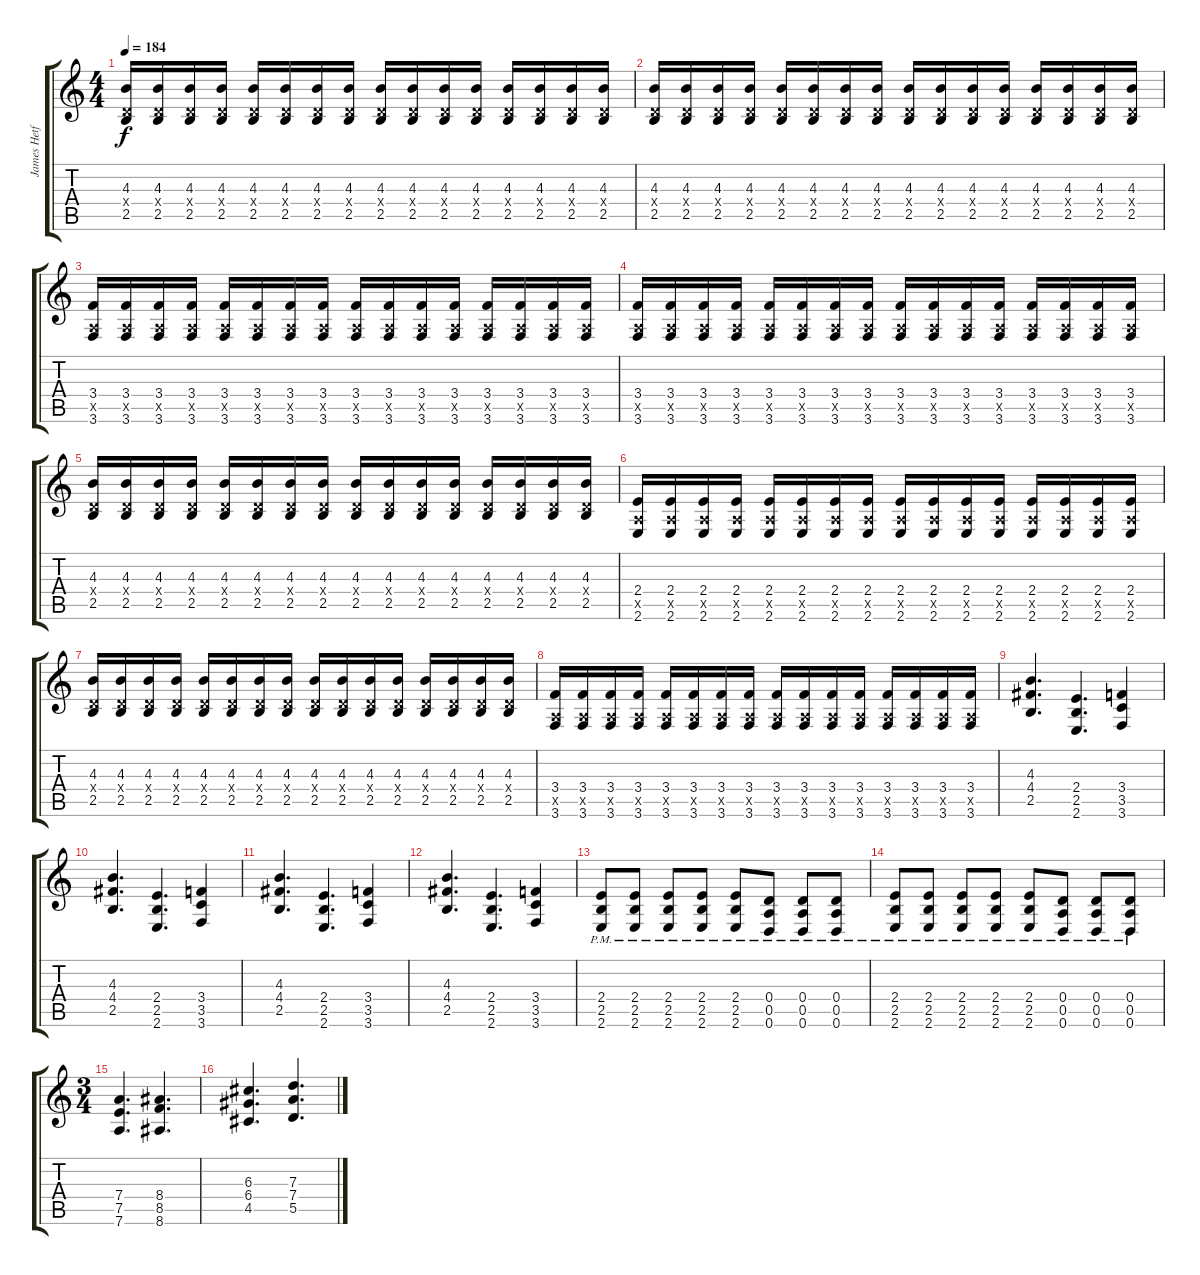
\track ("James Hetfield" "James Hetf") {instrument distortionguitar}
\staff {score tabs}
\tuning (E4 B3 G3 D3 A2 D2) {hide}
\ts (4 4)
\tempo 184
\clef g2
\ks c
(4.3 0.4{x} 2.5).16{dy f} (4.3 0.4{x} 2.5).16 (4.3 0.4{x} 2.5).16 (4.3 0.4{x} 2.5).16 (4.3 0.4{x} 2.5).16 (4.3 0.4{x} 2.5).16 (4.3 0.4{x} 2.5).16 (4.3 0.4{x} 2.5).16 (4.3 0.4{x} 2.5).16 (4.3 0.4{x} 2.5).16 (4.3 0.4{x} 2.5).16 (4.3 0.4{x} 2.5).16 (4.3 0.4{x} 2.5).16 (4.3 0.4{x} 2.5).16 (4.3 0.4{x} 2.5).16 (4.3 0.4{x} 2.5).16 |
(4.3 0.4{x} 2.5).16 (4.3 0.4{x} 2.5).16 (4.3 0.4{x} 2.5).16 (4.3 0.4{x} 2.5).16 (4.3 0.4{x} 2.5).16 (4.3 0.4{x} 2.5).16 (4.3 0.4{x} 2.5).16 (4.3 0.4{x} 2.5).16 (4.3 0.4{x} 2.5).16 (4.3 0.4{x} 2.5).16 (4.3 0.4{x} 2.5).16 (4.3 0.4{x} 2.5).16 (4.3 0.4{x} 2.5).16 (4.3 0.4{x} 2.5).16 (4.3 0.4{x} 2.5).16 (4.3 0.4{x} 2.5).16 |
(3.4 0.5{x} 3.6).16 (3.4 0.5{x} 3.6).16 (3.4 0.5{x} 3.6).16 (3.4 0.5{x} 3.6).16 (3.4 0.5{x} 3.6).16 (3.4 0.5{x} 3.6).16 (3.4 0.5{x} 3.6).16 (3.4 0.5{x} 3.6).16 (3.4 0.5{x} 3.6).16 (3.4 0.5{x} 3.6).16 (3.4 0.5{x} 3.6).16 (3.4 0.5{x} 3.6).16 (3.4 0.5{x} 3.6).16 (3.4 0.5{x} 3.6).16 (3.4 0.5{x} 3.6).16 (3.4 0.5{x} 3.6).16 |
(3.4 0.5{x} 3.6).16 (3.4 0.5{x} 3.6).16 (3.4 0.5{x} 3.6).16 (3.4 0.5{x} 3.6).16 (3.4 0.5{x} 3.6).16 (3.4 0.5{x} 3.6).16 (3.4 0.5{x} 3.6).16 (3.4 0.5{x} 3.6).16 (3.4 0.5{x} 3.6).16 (3.4 0.5{x} 3.6).16 (3.4 0.5{x} 3.6).16 (3.4 0.5{x} 3.6).16 (3.4 0.5{x} 3.6).16 (3.4 0.5{x} 3.6).16 (3.4 0.5{x} 3.6).16 (3.4 0.5{x} 3.6).16 |
(4.3 0.4{x} 2.5).16 (4.3 0.4{x} 2.5).16 (4.3 0.4{x} 2.5).16 (4.3 0.4{x} 2.5).16 (4.3 0.4{x} 2.5).16 (4.3 0.4{x} 2.5).16 (4.3 0.4{x} 2.5).16 (4.3 0.4{x} 2.5).16 (4.3 0.4{x} 2.5).16 (4.3 0.4{x} 2.5).16 (4.3 0.4{x} 2.5).16 (4.3 0.4{x} 2.5).16 (4.3 0.4{x} 2.5).16 (4.3 0.4{x} 2.5).16 (4.3 0.4{x} 2.5).16 (4.3 0.4{x} 2.5).16 |
(2.4 0.5{x} 2.6).16 (2.4 0.5{x} 2.6).16 (2.4 0.5{x} 2.6).16 (2.4 0.5{x} 2.6).16 (2.4 0.5{x} 2.6).16 (2.4 0.5{x} 2.6).16 (2.4 0.5{x} 2.6).16 (2.4 0.5{x} 2.6).16 (2.4 0.5{x} 2.6).16 (2.4 0.5{x} 2.6).16 (2.4 0.5{x} 2.6).16 (2.4 0.5{x} 2.6).16 (2.4 0.5{x} 2.6).16 (2.4 0.5{x} 2.6).16 (2.4 0.5{x} 2.6).16 (2.4 0.5{x} 2.6).16 |
(4.3 0.4{x} 2.5).16 (4.3 0.4{x} 2.5).16 (4.3 0.4{x} 2.5).16 (4.3 0.4{x} 2.5).16 (4.3 0.4{x} 2.5).16 (4.3 0.4{x} 2.5).16 (4.3 0.4{x} 2.5).16 (4.3 0.4{x} 2.5).16 (4.3 0.4{x} 2.5).16 (4.3 0.4{x} 2.5).16 (4.3 0.4{x} 2.5).16 (4.3 0.4{x} 2.5).16 (4.3 0.4{x} 2.5).16 (4.3 0.4{x} 2.5).16 (4.3 0.4{x} 2.5).16 (4.3 0.4{x} 2.5).16 |
(3.4 0.5{x} 3.6).16 (3.4 0.5{x} 3.6).16 (3.4 0.5{x} 3.6).16 (3.4 0.5{x} 3.6).16 (3.4 0.5{x} 3.6).16 (3.4 0.5{x} 3.6).16 (3.4 0.5{x} 3.6).16 (3.4 0.5{x} 3.6).16 (3.4 0.5{x} 3.6).16 (3.4 0.5{x} 3.6).16 (3.4 0.5{x} 3.6).16 (3.4 0.5{x} 3.6).16 (3.4 0.5{x} 3.6).16 (3.4 0.5{x} 3.6).16 (3.4 0.5{x} 3.6).16 (3.4 0.5{x} 3.6).16 |
(4.3 4.4 2.5).4{d} (2.4 2.5 2.6).4{d} (3.4 3.5 3.6).4 |
(4.3 4.4 2.5).4{d} (2.4 2.5 2.6).4{d} (3.4 3.5 3.6).4 |
(4.3 4.4 2.5).4{d} (2.4 2.5 2.6).4{d} (3.4 3.5 3.6).4 |
(4.3 4.4 2.5).4{d} (2.4 2.5 2.6).4{d} (3.4 3.5 3.6).4 |
(2.4{pm} 2.5{pm} 2.6{pm}).8 (2.4{pm} 2.5{pm} 2.6{pm}).8 (2.4{pm} 2.5{pm} 2.6{pm}).8 (2.4{pm} 2.5{pm} 2.6{pm}).8 (2.4{pm} 2.5{pm} 2.6{pm}).8 (0.4{pm} 0.5{pm} 0.6{pm}).8 (0.4{pm} 0.5{pm} 0.6{pm}).8 (0.4{pm} 0.5{pm} 0.6{pm}).8 |
(2.4{pm} 2.5{pm} 2.6{pm}).8 (2.4{pm} 2.5{pm} 2.6{pm}).8 (2.4{pm} 2.5{pm} 2.6{pm}).8 (2.4{pm} 2.5{pm} 2.6{pm}).8 (2.4{pm} 2.5{pm} 2.6{pm}).8 (0.4{pm} 0.5{pm} 0.6{pm}).8 (0.4{pm} 0.5{pm} 0.6{pm}).8 (0.4{pm} 0.5{pm} 0.6{pm}).8 |
\ts (3 4)
(7.4 7.5 7.6).4{d} (8.4 8.5 8.6).4{d} |
(6.3 6.4 4.5).4{d} (7.3 7.4 5.5).4{d}
